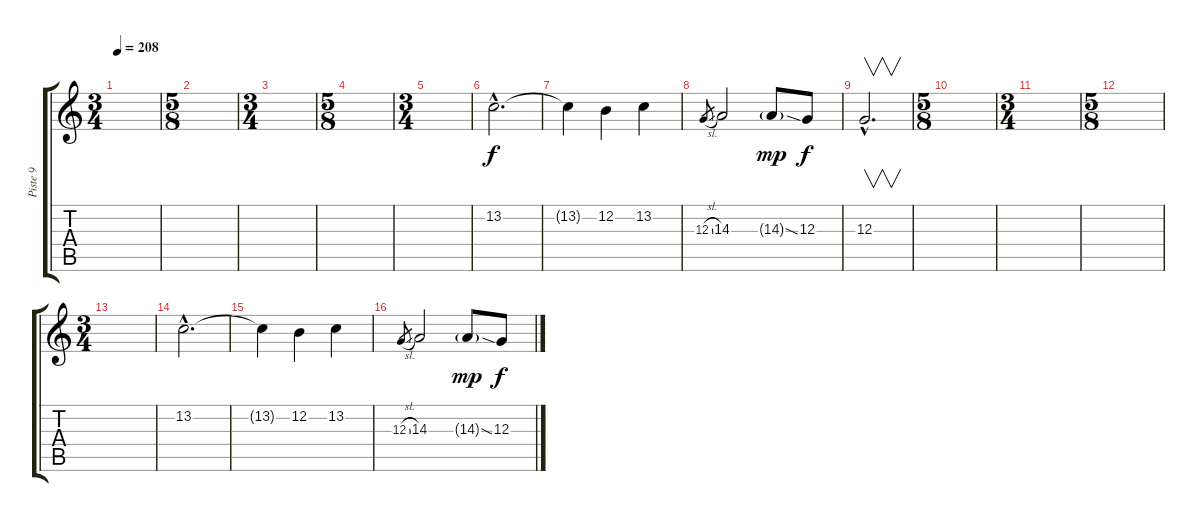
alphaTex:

\track ("Piste 9" "Piste 9") {instrument choiraahs}
\staff {score tabs}
\tuning (E4 B3 G3 D3 A2 E2) {hide}
\ts (3 4)
\tempo 208
\clef g2
\ks c
|
\ts (5 8)
|
\ts (3 4)
|
\ts (5 8)
|
\ts (3 4)
|
13.2{hac}.2{d} |
13.2{t}.4 12.2.4 13.2.4 |
12.3{sl}.8{gr} 14.3.2 14.3{ss g}.8{dy mp} 12.3.8{dy f} |
12.3{hac}.2{v d} |
\ts (5 8)
|
\ts (3 4)
|
\ts (5 8)
|
\ts (3 4)
|
13.2{hac}.2{d} |
13.2{t}.4 12.2.4 13.2.4 |
12.3{sl}.8{gr} 14.3.2 14.3{ss g}.8{dy mp} 12.3.8{dy f}
